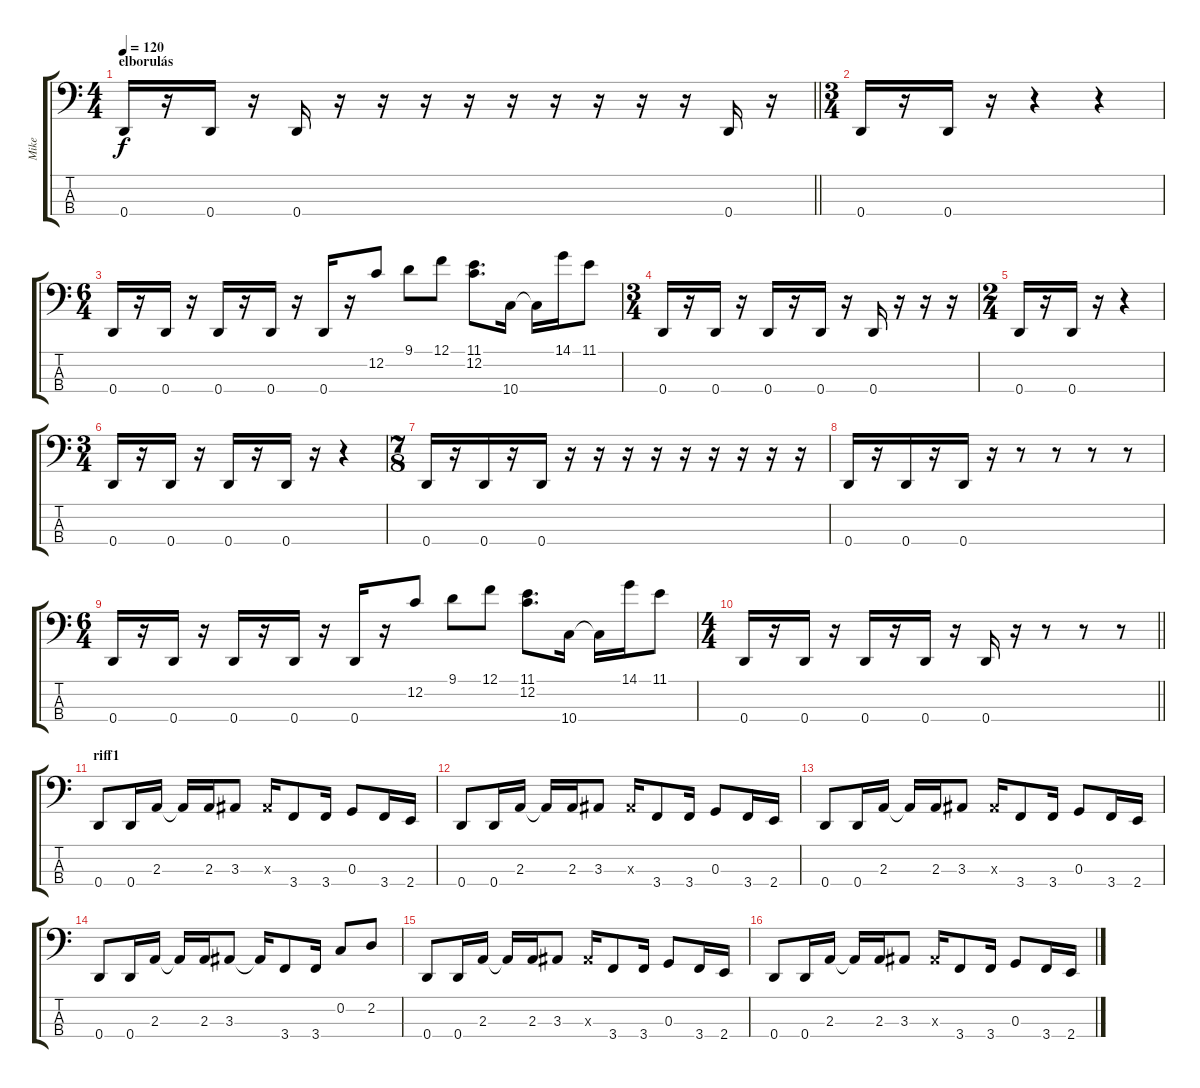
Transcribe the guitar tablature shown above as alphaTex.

\track ("Mike" "Mike") {instrument slapbass1}
\staff {score tabs}
\tuning (F2 C2 G1 D1) {hide}
\ts (4 4)
\section ("" "elborulás")
\tempo 120
\clef f4
\barLineRight lightlight
\ks c
0.4.16{dy f instrument electricbassfinger} r.16 0.4.16 r.16 0.4.16 r.16 r.16 r.16 r.16 r.16 r.16 r.16 r.16 r.16 0.4.16 r.16 |
\ts (3 4)
0.4.16 r.16 0.4.16 r.16 r.4 r.4 |
\ts (6 4)
0.4.16 r.16 0.4.16 r.16 0.4.16 r.16 0.4.16 r.16 0.4.16 r.16 12.2.8 9.1.8 12.1.8 (11.1 12.2).8{d} 10.4.16 10.4{t}.16 14.1.16 11.1.8 |
\ts (3 4)
0.4.16 r.16 0.4.16 r.16 0.4.16 r.16 0.4.16 r.16 0.4.16 r.16 r.16 r.16 |
\ts (2 4)
0.4.16 r.16 0.4.16 r.16 r.4 |
\ts (3 4)
0.4.16 r.16 0.4.16 r.16 0.4.16 r.16 0.4.16 r.16 r.4 |
\ts (7 8)
0.4.16 r.16 0.4.16 r.16 0.4.16 r.16 r.16 r.16 r.16 r.16 r.16 r.16 r.16 r.16 |
0.4.16 r.16 0.4.16 r.16 0.4.16 r.16 r.8 r.8 r.8 r.8 |
\ts (6 4)
0.4.16 r.16 0.4.16 r.16 0.4.16 r.16 0.4.16 r.16 0.4.16 r.16 12.2.8 9.1.8 12.1.8 (11.1 12.2).8{d} 10.4.16 10.4{t}.16 14.1.16 11.1.8 |
\ts (4 4)
\barLineRight lightlight
0.4.16 r.16 0.4.16 r.16 0.4.16 r.16 0.4.16 r.16 0.4.16 r.16 r.8 r.8 r.8 |
\section ("" "riff1")
0.4.8 0.4.16 2.3.16 2.3{t}.16 2.3.16 3.3.8 3.3{x}.16 3.4.8 3.4.16 0.3.8 3.4.16 2.4.16 |
0.4.8 0.4.16 2.3.16 2.3{t}.16 2.3.16 3.3.8 3.3{x}.16 3.4.8 3.4.16 0.3.8 3.4.16 2.4.16 |
0.4.8 0.4.16 2.3.16 2.3{t}.16 2.3.16 3.3.8 3.3{x}.16 3.4.8 3.4.16 0.3.8 3.4.16 2.4.16 |
0.4.8 0.4.16 2.3.16 2.3{t}.16 2.3.16 3.3.8 3.3{t}.16 3.4.8 3.4.16 0.2.8 2.2.8 |
0.4.8 0.4.16 2.3.16 2.3{t}.16 2.3.16 3.3.8 3.3{x}.16 3.4.8 3.4.16 0.3.8 3.4.16 2.4.16 |
0.4.8 0.4.16 2.3.16 2.3{t}.16 2.3.16 3.3.8 3.3{x}.16 3.4.8 3.4.16 0.3.8 3.4.16 2.4.16
